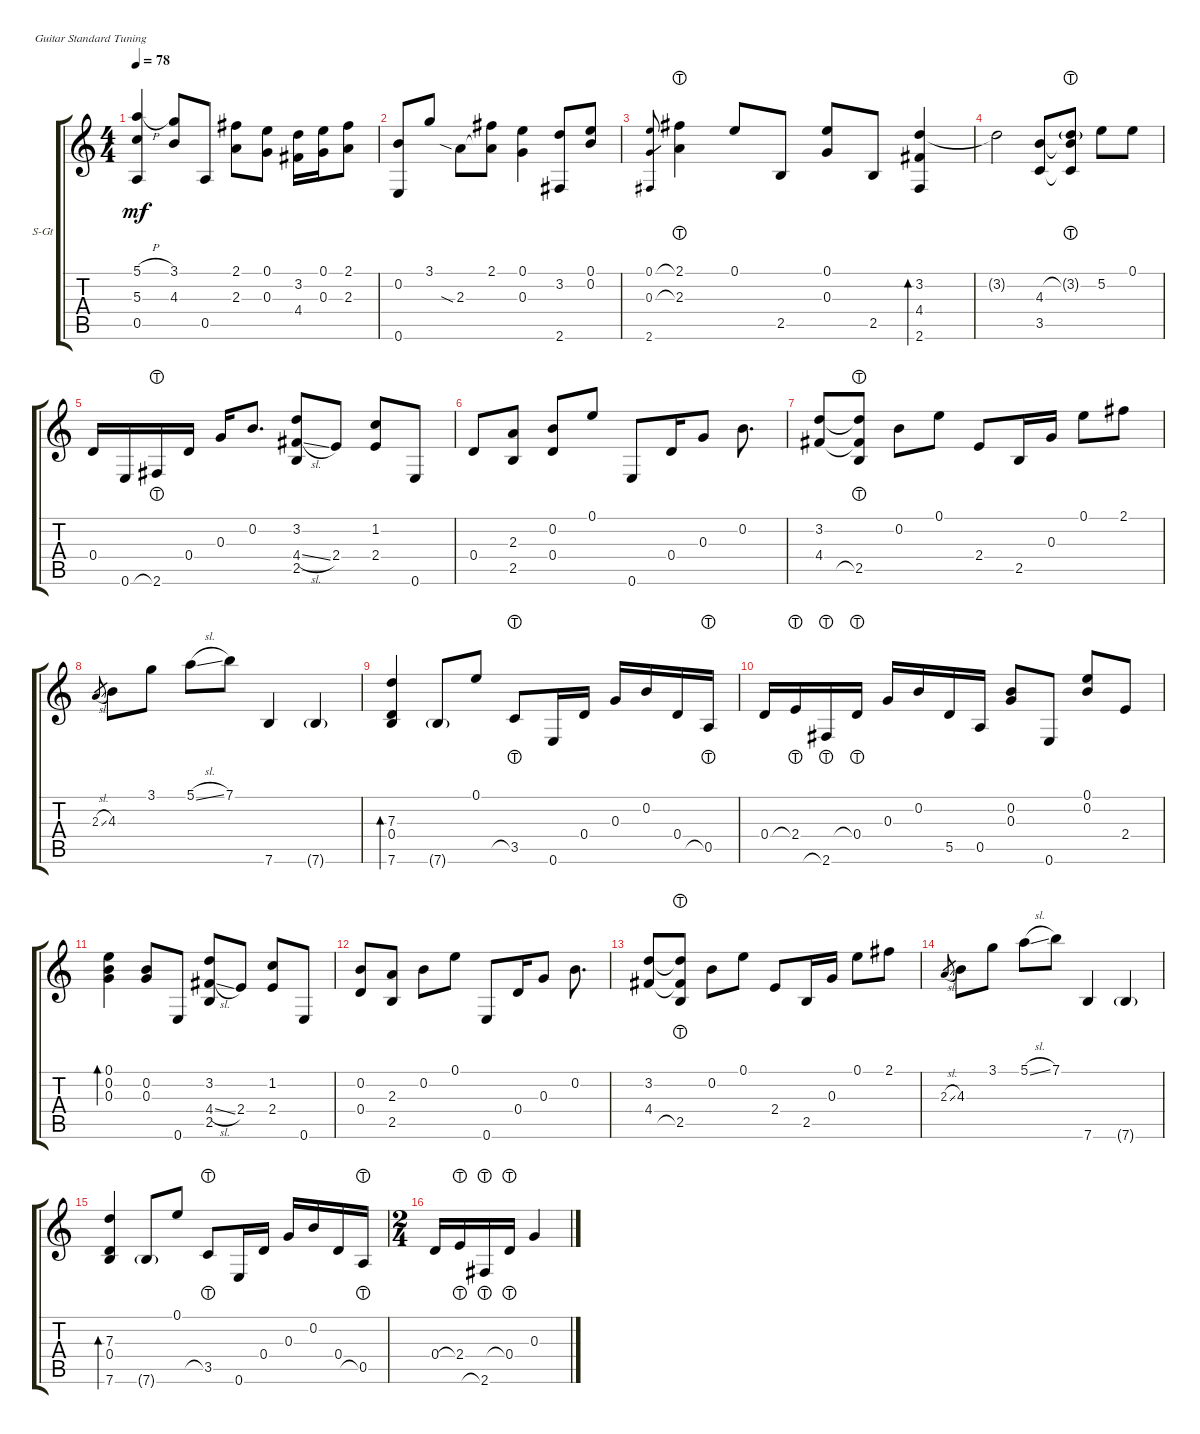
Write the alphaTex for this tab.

\defaultSystemsLayout 4
\bracketExtendMode groupsimilarinstruments
\firstSystemTrackNameOrientation horizontal
\otherSystemsTrackNameOrientation horizontal
\track ("Steel Guitar" "S-Gt") {instrument acousticguitarsteel}
\staff {score tabs}
\tuning (E4 B3 G3 D3 A2 E2)
\ts (4 4)
\tempo 78
\clef g2
\scale
1.03909
\ks c
(0.5 5.1{h} 5.3).4{dy mf} (3.1 4.3).8 0.5.8 (2.3 2.1).8 (0.1 0.3).8 (4.4 3.2).16 (0.3 0.1).16 (2.1 2.3).8 |
\scale
0.960908 (0.6 0.2).8 3.1.8 2.3{sia}.8 (2.1 2.3{t}).8 (0.1 0.3).4 (2.6 3.2).8 (0.1 0.2).8 |
\scale
1.03909 (2.6 0.1 0.3).8{gr} (2.1{lht} 2.3{lht}).4 0.1.8 2.5.8 (0.3 0.1).8 2.5.8 (2.6 4.4 3.2).4{bd 228} |
\scale
0.960908 3.2{t}.2 (3.5 4.3).8 (3.2{lht g} 4.3{t} 3.5{t}).8 5.2.8 0.1.8 |
\scale
1.03909 0.4.16 0.6.16 2.6{lht}.16 0.4.16 0.3.16 0.2.8{d} (2.5 4.4{sl} 3.2).8 2.4.8 (1.2 2.4).8 0.6.8 |
\scale
0.960908 0.4.8 (2.5 2.3).8 (0.2 0.4).8 0.1.8 0.6.8 0.4.16 0.3.8 0.2.8{d} |
\scale
1.03909 (3.2 4.4).8 (3.2{t} 4.4{t} 2.5{lht}).8 0.2.8 0.1.8 2.4.8 2.5.16 0.3.16 0.1.8 2.1.8 |
\scale
0.960908 2.3{sl}.8{gr} 4.3.8 3.1.8 5.1{sl}.8 7.1.8 7.6.4 7.6{g}.4 |
\scale
1.03909 (7.6 0.4 7.3).4{bd 227} 7.6{g}.8 0.1.8 3.5{lht}.8 0.6.16 0.4.16 0.3.16 0.2.16 0.4.16 0.5{lht}.16 |
\scale
0.960908 0.4.16 2.4{lht}.16 2.6{lht}.16 0.4{lht}.16 0.3.16 0.2.16 5.5.16 0.5.16 (0.2 0.3).8 0.6.8 (0.1 0.2).8 2.4.8 |
\scale
1.03909 (0.3 0.2 0.1).4{bd 81} (0.2 0.3).8 0.6.8 (2.5 4.4{sl} 3.2).8 2.4.8 (1.2 2.4).8 0.6.8 |
\scale
0.960908 (0.4 0.2).8 (2.5 2.3).8 0.2.8 0.1.8 0.6.8 0.4.16 0.3.8 0.2.8{d} |
\scale
1.03909 (3.2 4.4).8 (3.2{t} 4.4{t} 2.5{lht}).8 0.2.8 0.1.8 2.4.8 2.5.16 0.3.16 0.1.8 2.1.8 |
\scale
0.960908 2.3{sl}.8{gr} 4.3.8 3.1.8 5.1{sl}.8 7.1.8 7.6.4 7.6{g}.4 |
\scale
1.03909 (7.6 0.4 7.3).4{bd 227} 7.6{g}.8 0.1.8 3.5{lht}.8 0.6.16 0.4.16 0.3.16 0.2.16 0.4.16 0.5{lht}.16 |
\ts (2 4)
\scale
0.960908 0.4.16 2.4{lht}.16 2.6{lht}.16 0.4{lht}.16 0.3.4
